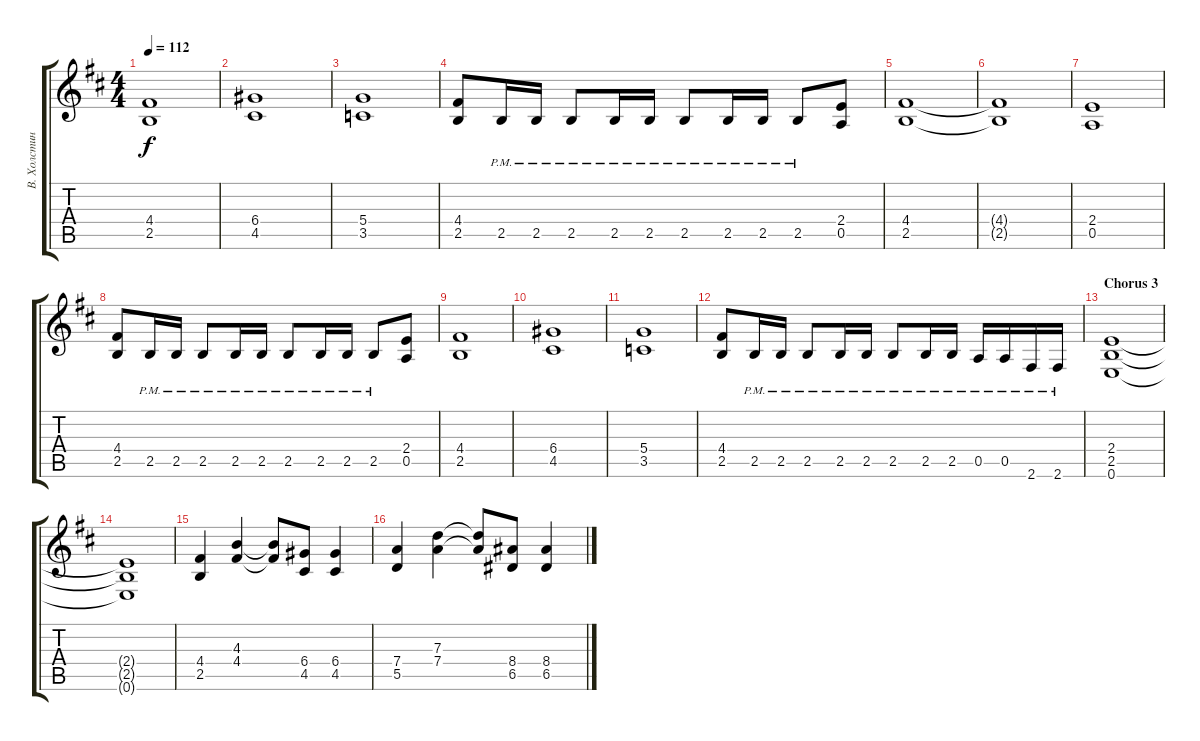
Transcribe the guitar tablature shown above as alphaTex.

\track ("В. Холстинин" "В. Холстин") {instrument overdrivenguitar}
\staff {score tabs}
\tuning (E4 B3 G3 D3 A2 E2) {hide}
\ts (4 4)
\tempo 112
\clef g2
\ks d
(4.4 2.5).1{dy f} |
(6.4 4.5).1 |
(5.4 3.5).1 |
(4.4 2.5).8 2.5{pm}.16 2.5{pm}.16 2.5{pm}.8 2.5{pm}.16 2.5{pm}.16 2.5{pm}.8 2.5{pm}.16 2.5{pm}.16 2.5{pm}.8 (2.4 0.5).8 |
(4.4 2.5).1 |
(4.4{t} 2.5{t}).1 |
(2.4 0.5).1 |
(4.4 2.5).8 2.5{pm}.16 2.5{pm}.16 2.5{pm}.8 2.5{pm}.16 2.5{pm}.16 2.5{pm}.8 2.5{pm}.16 2.5{pm}.16 2.5{pm}.8 (2.4 0.5).8 |
(4.4 2.5).1 |
(6.4 4.5).1 |
(5.4 3.5).1 |
(4.4 2.5).8 2.5{pm}.16 2.5{pm}.16 2.5{pm}.8 2.5{pm}.16 2.5{pm}.16 2.5{pm}.8 2.5{pm}.16 2.5{pm}.16 0.5{pm}.16 0.5{pm}.16 2.6{pm}.16 2.6{pm}.16 |
\section ("" "Chorus 3")
(2.4 2.5 0.6).1 |
(2.4{t} 2.5{t} 0.6{t}).1 |
(4.4 2.5).4 (4.3 4.4).4 (4.3{t} 4.4{t}).8 (6.4 4.5).8 (6.4 4.5).4 |
(7.4 5.5).4 (7.3 7.4).4 (7.3{t} 7.4{t}).8 (8.4 6.5).8 (8.4 6.5).4
